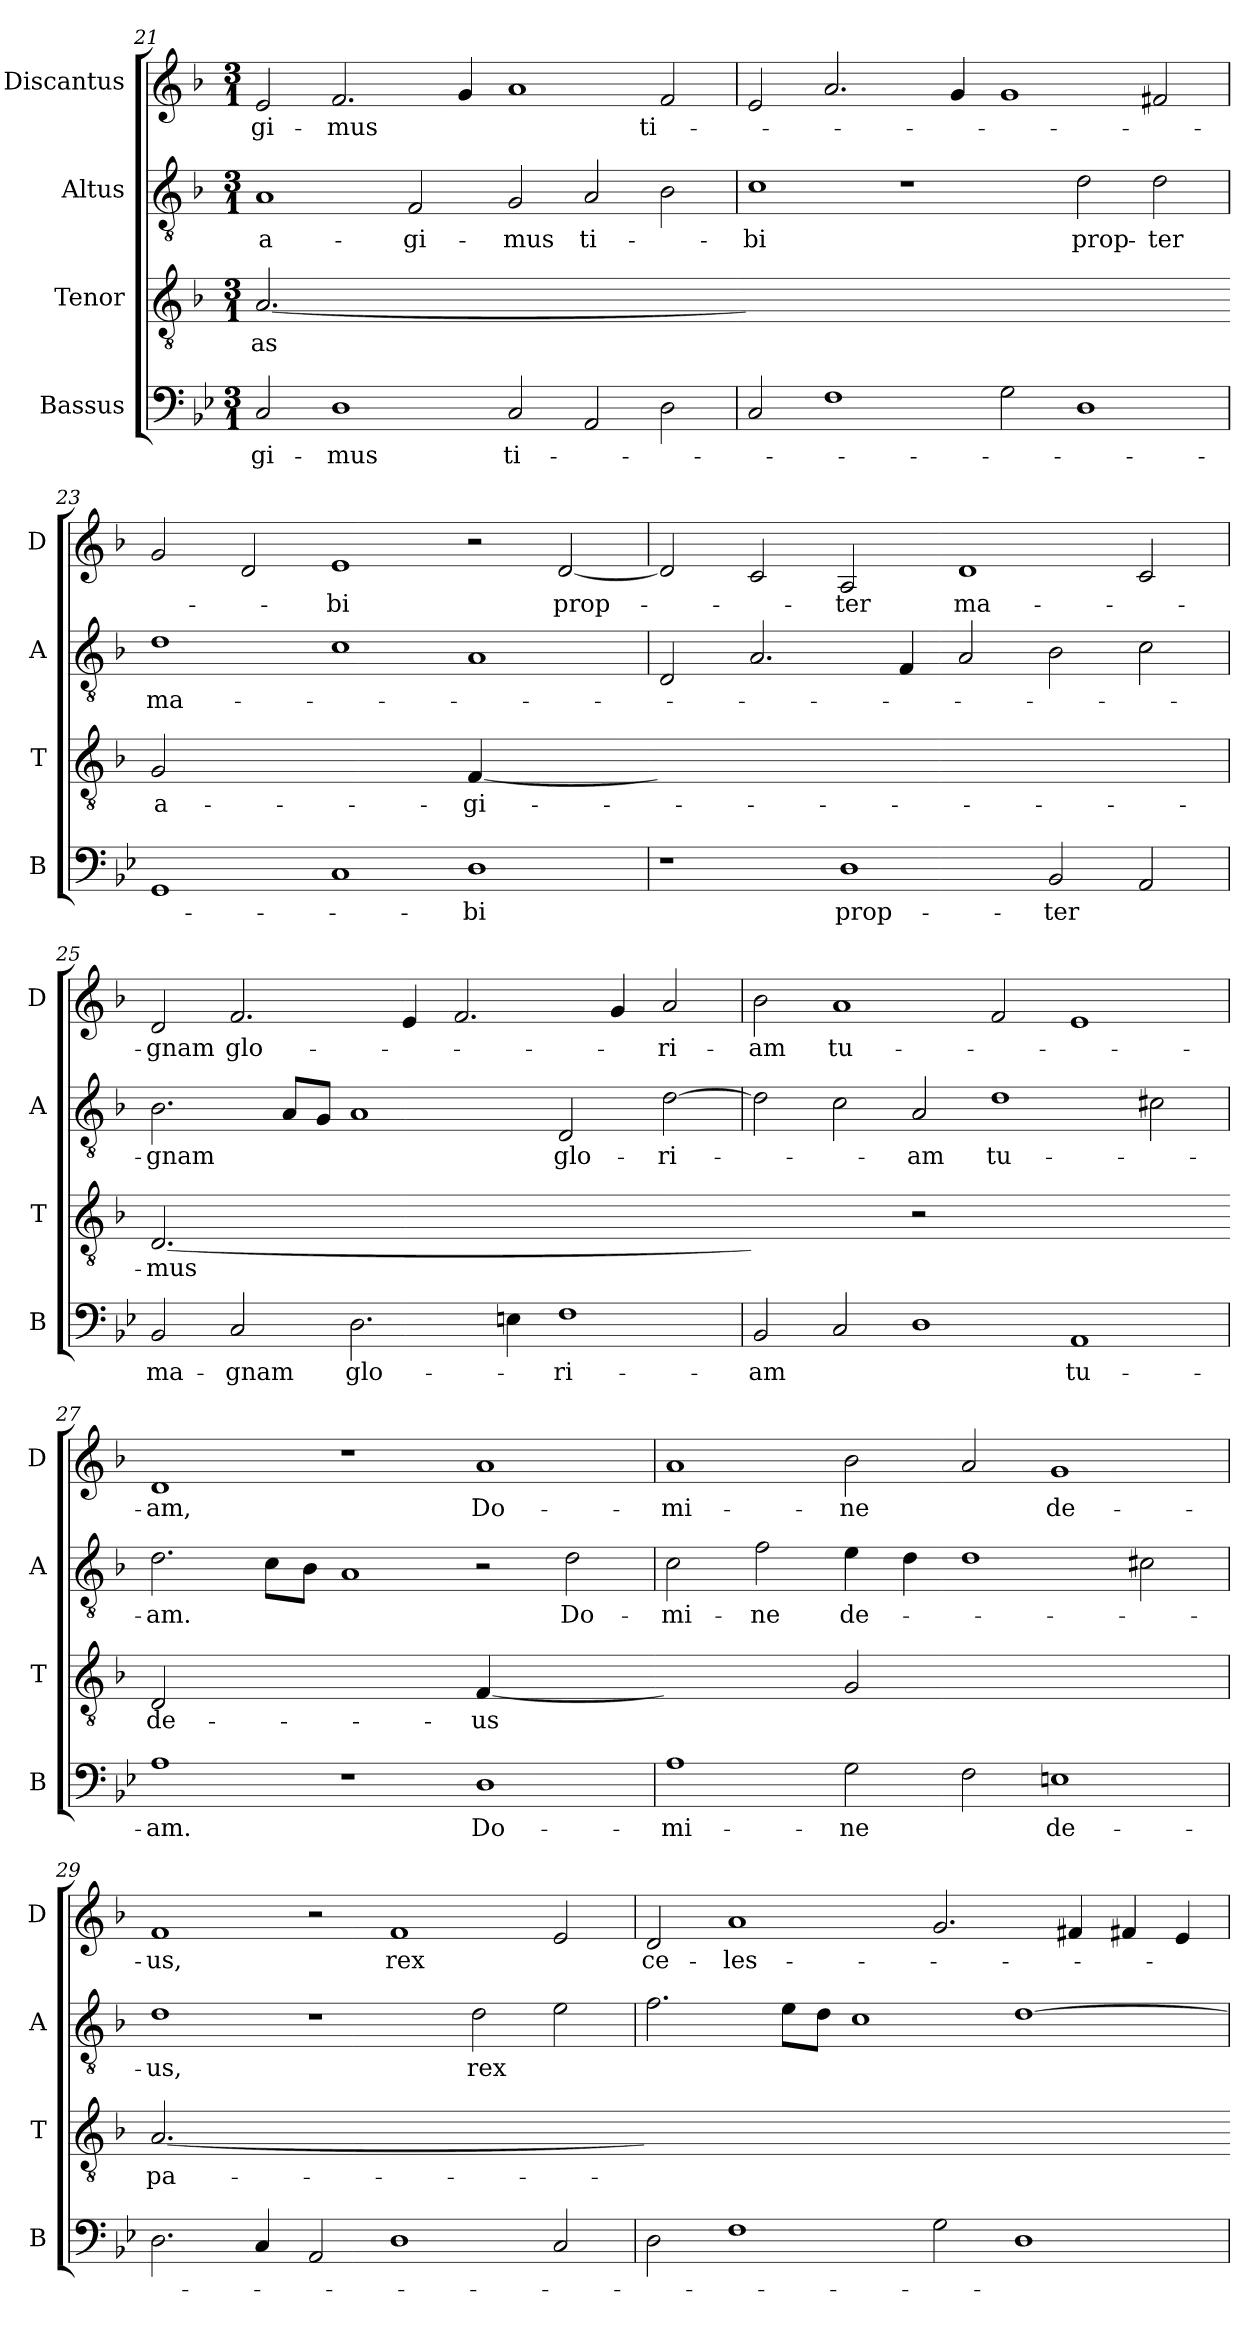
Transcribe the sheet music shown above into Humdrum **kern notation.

**kern	**text	**kern	**text	**kern	**text	**kern	**text
*part4	*part4	*part3	*part3	*part2	*part2	*part1	*part1
*staff4	*staff4	*staff3	*staff3	*staff2	*staff2	*staff1	*staff1
*I"Bassus	*	*I"Tenor	*	*I"Altus	*	*I"Discantus	*
*I'B	*	*I'T	*	*I'A	*	*I'D	*
*clefF4	*	*clefGv2	*	*clefGv2	*	*clefG2	*
*k[b-e-]	*	*k[b-]	*	*k[b-]	*	*k[b-]	*
*M3/1	*	*M3/1	*	*M3/1	*	*M3/1	*
=21	=21	=21	=21	=21	=21	=21	=21
!	!	!LO:N:vis=2.	!	!	!	!	!
2C	-gi-	[0.A	-as	1A	a-	2e	-gi-
1D	-mus	.	.	.	.	2.f	-mus
.	.	.	.	2F	-gi-	.	.
.	.	.	.	.	.	4g	.
2C	ti-	.	.	2G	-mus	1a	.
2AA	.	.	.	2A	ti-	.	.
2D	.	.	.	2B-	.	2f	ti-
=22	=22	=22-	=22	=22	=22	=22	=22
!	!	!LO:N:vis=2.	!	!	!	!	!
2C	.	0.Ayy]	.	1c	-bi	2e	.
1F	.	.	.	.	.	2.a	.
.	.	.	.	1r	.	.	.
.	.	.	.	.	.	4g	.
2G	.	.	.	.	.	1g	.
1D	.	.	.	2d	prop-	.	.
.	.	.	.	2d	-ter	2f#X	.
=23	=23	=23-	=23	=23	=23	=23	=23
!	!	!LO:N:vis=2	!	!	!	!	!
1GG	.	0G	a-	1d	ma-	2g	.
.	.	.	.	.	.	2d	.
1C	.	.	.	1c	.	1e	-bi
!	!	!LO:N:vis=4	!	!	!	!	!
1D	-bi	[1F	-gi-	1A	.	2r	.
.	.	.	.	.	.	[2d	prop-
=24	=24	=24-	=24	=24	=24	=24	=24
!	!	!LO:N:vis=2.	!	!	!	!	!
1r	.	0.Fyy]	.	2D	.	2d]	.
.	.	.	.	2.A	.	2c	.
1D	prop-	.	.	.	.	2A	-ter
.	.	.	.	4F	.	.	.
.	.	.	.	2A	.	1d	ma-
2BB-	-ter	.	.	2B-	.	.	.
2AA	.	.	.	2c	.	2c	.
=25	=25	=25	=25	=25	=25	=25	=25
!	!	!LO:N:vis=2.	!	!	!	!	!
2BB-	ma-	[0.D	-mus	2.B-	-gnam	2d	-gnam
2C	-gnam	.	.	.	.	2.f	glo-
.	.	.	.	8AL	.	.	.
.	.	.	.	8GJ	.	.	.
2.D	glo-	.	.	1A	.	.	.
.	.	.	.	.	.	4e	.
.	.	.	.	.	.	2.f	.
4En	.	.	.	.	.	.	.
1F	-ri-	.	.	2D	glo-	.	.
.	.	.	.	.	.	4g	.
.	.	.	.	[2d	-ri-	2a	-ri-
=26	=26	=26-	=26	=26	=26	=26	=26
!	!	!LO:N:vis=4	!	!	!	!	!
2BB-	-am	1Dyy]	.	2d]	.	2b-	-am
2C	.	.	.	2c	.	1a	tu-
!	!	!LO:N:vis=2	!	!	!	!	!
1D	.	0r	.	2A	-am	.	.
.	.	.	.	1d	tu-	2f	.
1AA	tu-	.	.	.	.	1e	.
.	.	.	.	2c#X	.	.	.
=27	=27	=27-	=27	=27	=27	=27	=27
!	!	!LO:N:vis=2	!	!	!	!	!
1A	-am.	0D	de-	2.d	-am.	1d	-am,
.	.	.	.	8cL	.	.	.
.	.	.	.	8B-J	.	.	.
1r	.	.	.	1A	.	1r	.
!	!	!LO:N:vis=4	!	!	!	!	!
1D	Do-	[1F	-us	2r	.	1a	Do-
.	.	.	.	2d	Do-	.	.
=28	=28	=28-	=28	=28	=28	=28	=28
!	!	!LO:N:vis=4	!	!	!	!	!
1A	-mi-	1Fyy]	.	2c	-mi-	1a	-mi-
.	.	.	.	2f	-ne	.	.
!	!	!LO:N:vis=2	!	!	!	!	!
2G	-ne	0G	.	4e	de-	2b-	-ne
.	.	.	.	4d	.	.	.
2F	.	.	.	1d	.	2a	.
1En	de-	.	.	.	.	1g	de-
.	.	.	.	2c#X	.	.	.
=29	=29	=29	=29	=29	=29	=29	=29
!	!	!LO:N:vis=2.	!	!	!	!	!
2.D	.	[0.A	pa-	1d	-us,	1f	-us,
4C	.	.	.	.	.	.	.
2AA	.	.	.	1r	.	2r	.
1D	.	.	.	.	.	1f	rex
.	.	.	.	2d	rex	.	.
2C	.	.	.	2e	.	2e	.
=30	=30	=30-	=30	=30	=30	=30	=30
!	!	!LO:N:vis=2.	!	!	!	!	!
2D	.	0.Ayy]	.	2.f	.	2d	ce-
1F	.	.	.	.	.	1a	-les-
.	.	.	.	8eL	.	.	.
.	.	.	.	8dJ	.	.	.
.	.	.	.	1c	.	.	.
2G	.	.	.	.	.	2.g	.
1D	.	.	.	[1d	.	.	.
.	.	.	.	.	.	4f#X	.
.	.	.	.	.	.	4f#X	.
.	.	.	.	.	.	4e	.
=	=	=-	=	=	=	=	=
*-	*-	*-	*-	*-	*-	*-	*-
